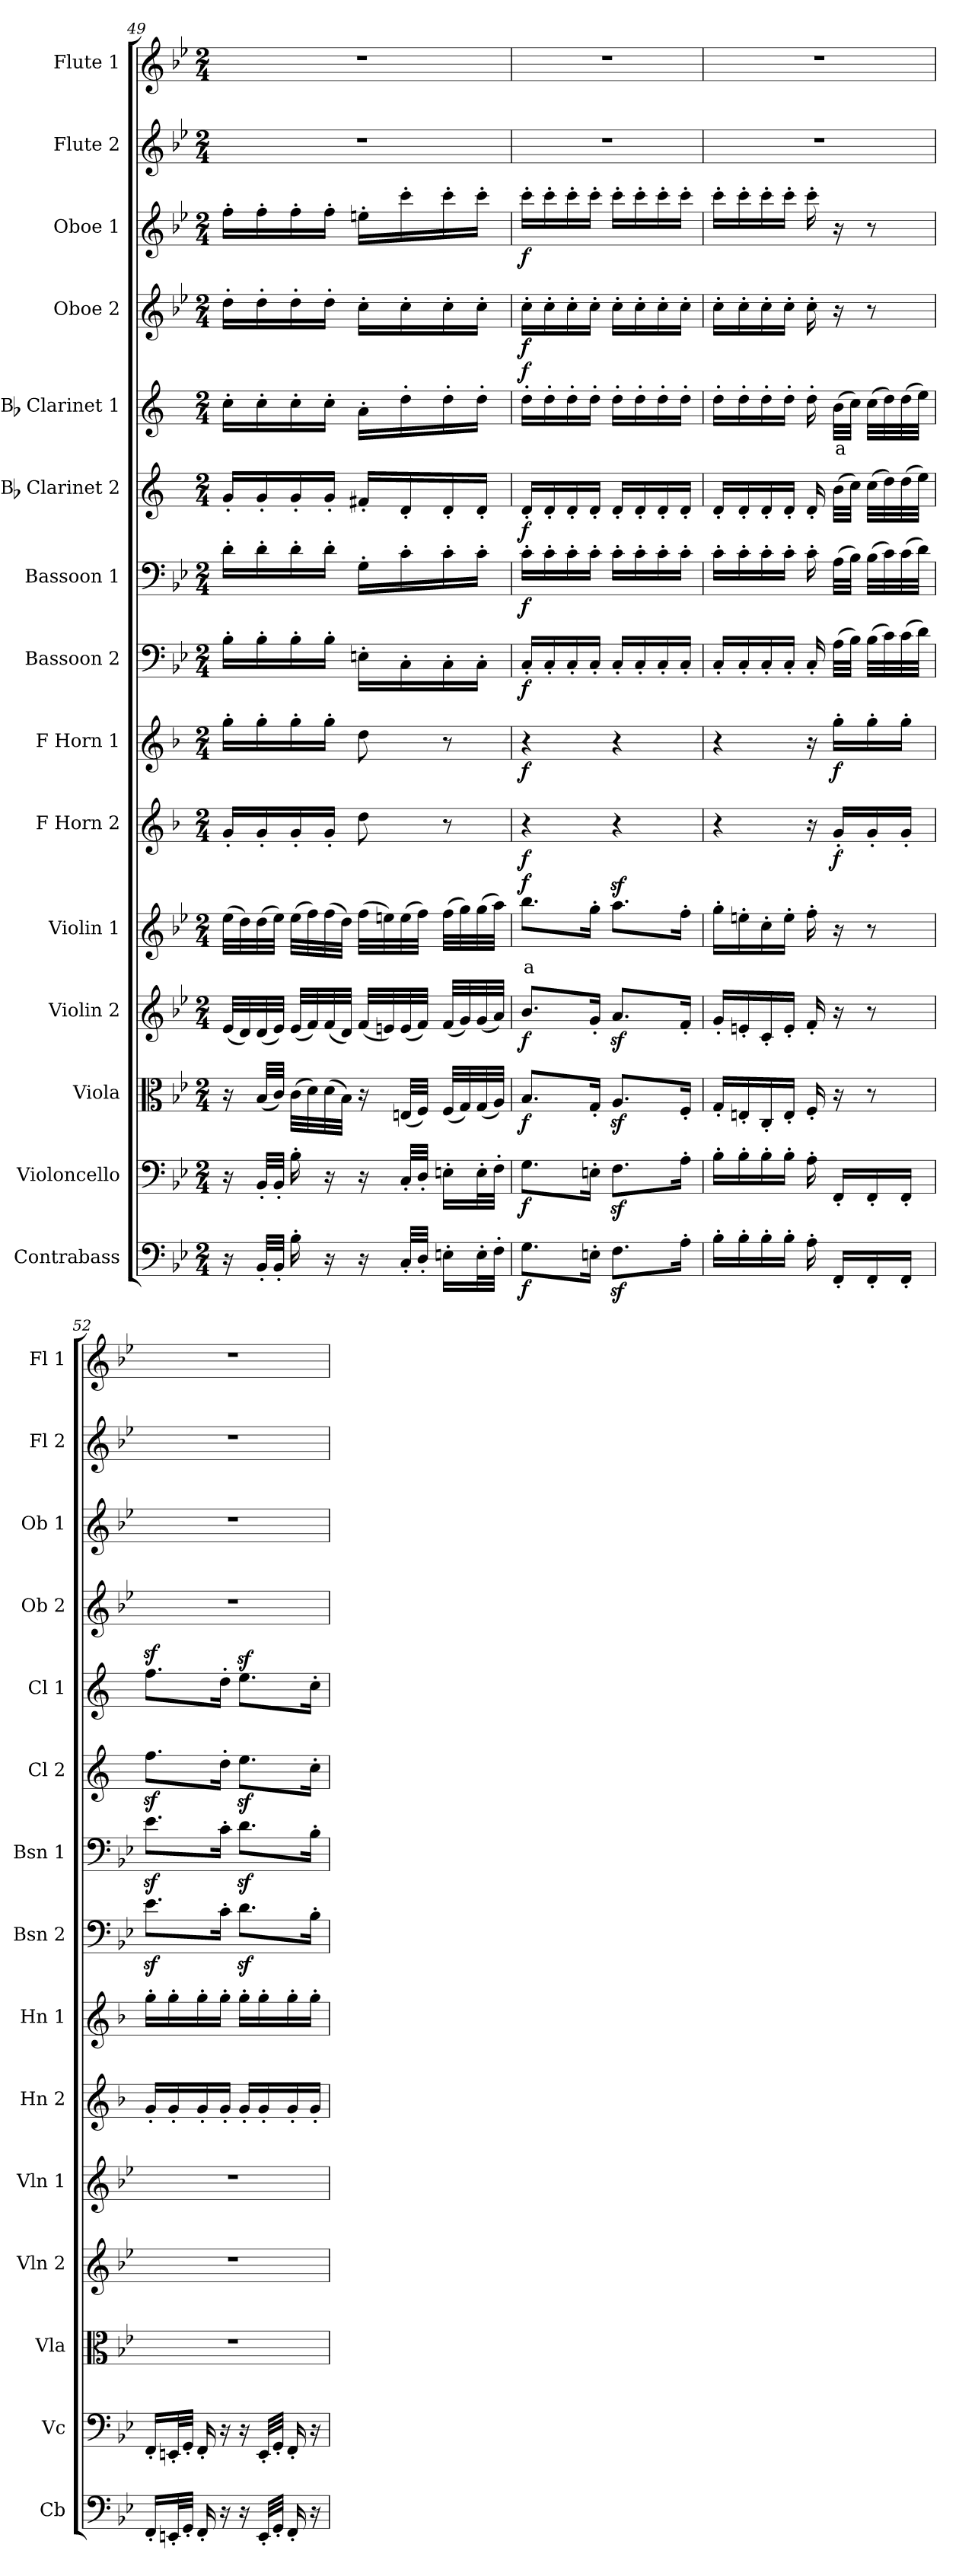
**kern	**dynam	**kern	**dynam	**kern	**dynam	**kern	**dynam	**kern	**text	**dynam	**kern	**dynam	**kern	**dynam	**kern	**dynam	**kern	**dynam	**kern	**dynam	**kern	**text	**dynam	**kern	**dynam	**kern	**dynam	**kern	**kern
*part15	*part15	*part14	*part14	*part13	*part13	*part12	*part12	*part11	*part11	*part11	*part10	*part10	*part9	*part9	*part8	*part8	*part7	*part7	*part6	*part6	*part5	*part5	*part5	*part4	*part4	*part3	*part3	*part2	*part1
*staff15	*staff15	*staff14	*staff14	*staff13	*staff13	*staff12	*staff12	*staff11	*staff11	*staff11	*staff10	*staff10	*staff9	*staff9	*staff8	*staff8	*staff7	*staff7	*staff6	*staff6	*staff5	*staff5	*staff5	*staff4	*staff4	*staff3	*staff3	*staff2	*staff1
*I"Contrabass	*	*I"Violoncello	*	*I"Viola	*	*I"Violin 2	*	*I"Violin 1	*	*	*I"F Horn 2	*	*I"F Horn 1	*	*I"Bassoon 2	*	*I"Bassoon 1	*	*I"Bb Clarinet 2	*	*I"Bb Clarinet 1	*	*	*I"Oboe 2	*	*I"Oboe 1	*	*I"Flute 2	*I"Flute 1
*I'Cb	*	*I'Vc	*	*I'Vla	*	*I'Vln 2	*	*I'Vln 1	*	*	*I'Hn 2	*	*I'Hn 1	*	*I'Bsn 2	*	*I'Bsn 1	*	*I'Cl 2	*	*I'Cl 1	*	*	*I'Ob 2	*	*I'Ob 1	*	*I'Fl 2	*I'Fl 1
*clefF4	*	*clefF4	*	*clefC3	*	*clefG2	*	*clefG2	*	*	*clefG2	*	*clefG2	*	*clefF4	*	*clefF4	*	*clefG2	*	*clefG2	*	*	*clefG2	*	*clefG2	*	*clefG2	*clefG2
*ITrd7c12	*	*	*	*	*	*	*	*	*	*	*ITrd4c7	*	*ITrd4c7	*	*	*	*	*	*ITrd1c2	*	*ITrd1c2	*	*	*	*	*	*	*	*
*k[b-e-]	*	*k[b-e-]	*	*k[b-e-]	*	*k[b-e-]	*	*k[b-e-]	*	*	*k[b-e-]	*	*k[b-e-]	*	*k[b-e-]	*	*k[b-e-]	*	*k[b-e-]	*	*k[b-e-]	*	*	*k[b-e-]	*	*k[b-e-]	*	*k[b-e-]	*k[b-e-]
*M2/4	*	*M2/4	*	*M2/4	*	*M2/4	*	*M2/4	*	*	*M2/4	*	*M2/4	*	*M2/4	*	*M2/4	*	*M2/4	*	*M2/4	*	*	*M2/4	*	*M2/4	*	*M2/4	*M2/4
=49	=49	=49	=49	=49	=49	=49	=49	=49	=49	=49	=49	=49	=49	=49	=49	=49	=49	=49	=49	=49	=49	=49	=49	=49	=49	=49	=49	=49	=49
16r	.	16r	.	16r	.	(32e-/LLL	.	(32ee-\LLL	.	.	16c'/LL	.	16cc'\LL	.	16B-'\LL	.	16d'\LL	.	16f'/LL	.	16b-'\LL	.	.	16dd'\LL	.	16ff'\LL	.	2r	2r
.	.	.	.	.	.	32d/)	.	32dd\)	.	.	.	.	.	.	.	.	.	.	.	.	.	.	.	.	.	.	.	.	.
32BBB-'/LLL	.	32BB-'/LLL	.	(32B-/LLL	.	(32d/	.	(32dd\	.	.	16c'/	.	16cc'\	.	16B-'\	.	16d'\	.	16f'/	.	16b-'\	.	.	16dd'\	.	16ff'\	.	.	.
32BBB-'/JJJ	.	32BB-'/JJJ	.	32c/JJJ)	.	32e-/JJJ)	.	32ee-\JJJ)	.	.	.	.	.	.	.	.	.	.	.	.	.	.	.	.	.	.	.	.	.
16BB-'\	.	16B-'\	.	(32c\LLL	.	(32e-/LLL	.	(32ee-\LLL	.	.	16c'/	.	16cc'\	.	16B-'\	.	16d'\	.	16f'/	.	16b-'\	.	.	16dd'\	.	16ff'\	.	.	.
.	.	.	.	32d\)	.	32f/)	.	32ff\)	.	.	.	.	.	.	.	.	.	.	.	.	.	.	.	.	.	.	.	.	.
16r	.	16r	.	(32d\	.	(32f/	.	(32ff\	.	.	16c'/JJ	.	16cc'\JJ	.	16B-'\JJ	.	16d'\JJ	.	16f'/JJ	.	16b-'\JJ	.	.	16dd'\JJ	.	16ff'\JJ	.	.	.
.	.	.	.	32B-\JJJ)	.	32d/JJJ)	.	32dd\JJJ)	.	.	.	.	.	.	.	.	.	.	.	.	.	.	.	.	.	.	.	.	.
16r	.	16r	.	16r	.	(32f/LLL	.	(32ff\LLL	.	.	8g\	.	8g\	.	16En'\LL	.	16G'\LL	.	16en'/LL	.	16g'\LL	.	.	16cc'\LL	.	16een'\LL	.	.	.
.	.	.	.	.	.	32en/)	.	32een\)	.	.	.	.	.	.	.	.	.	.	.	.	.	.	.	.	.	.	.	.	.
32CC'/LLL	.	32C'/LLL	.	(32En/LLL	.	(32e/	.	(32ee\	.	.	.	.	.	.	16C'\	.	16c'\	.	16c'/	.	16cc'\	.	.	16cc'\	.	16ccc'\	.	.	.
32DD'/JJJ	.	32D'/JJJ	.	32F/JJJ)	.	32f/JJJ)	.	32ff\JJJ)	.	.	.	.	.	.	.	.	.	.	.	.	.	.	.	.	.	.	.	.	.
16EEn'\LL	.	16En'\LL	.	(32F/LLL	.	(32f/LLL	.	(32ff\LLL	.	.	8r	.	8r	.	16C'\	.	16c'\	.	16c'/	.	16cc'\	.	.	16cc'\	.	16ccc'\	.	.	.
.	.	.	.	32G/)	.	32g/)	.	32gg\)	.	.	.	.	.	.	.	.	.	.	.	.	.	.	.	.	.	.	.	.	.
32EE'\L	.	32E'\L	.	(32G/	.	(32g/	.	(32gg\	.	.	.	.	.	.	16C'\JJ	.	16c'\JJ	.	16c'/JJ	.	16cc'\JJ	.	.	16cc'\JJ	.	16ccc'\JJ	.	.	.
32FF'\JJJ	.	32F'\JJJ	.	32A/JJJ)	.	32a/JJJ)	.	32aa\JJJ)	.	.	.	.	.	.	.	.	.	.	.	.	.	.	.	.	.	.	.	.	.
=50	=50	=50	=50	=50	=50	=50	=50	=50	=50	=50	=50	=50	=50	=50	=50	=50	=50	=50	=50	=50	=50	=50	=50	=50	=50	=50	=50	=50	=50
!	!LO:DY:b	!	!LO:DY:b	!	!LO:DY:b	!	!LO:DY:b	!	!LO:LY:b:color=#FF0000	!LO:DY:b	!	!LO:DY:b	!	!LO:DY:b	!	!LO:DY:b	!	!LO:DY:b	!	!LO:DY:b	!	!	!LO:DY:b	!	!LO:DY:b	!	!LO:DY:b	!	!
8.GG\L	f	8.G\L	f	8.B-/L	f	8.b-/L	f	8.bb-\L	a	f	4r	f	4r	f	16C'/LL	f	16c'\LL	f	16c'/LL	f	16cc'\LL	.	f	16cc'\LL	f	16ccc'\LL	f	2r	2r
.	.	.	.	.	.	.	.	.	.	.	.	.	.	.	16C'/	.	16c'\	.	16c'/	.	16cc'\	.	.	16cc'\	.	16ccc'\	.	.	.
.	.	.	.	.	.	.	.	.	.	.	.	.	.	.	16C'/	.	16c'\	.	16c'/	.	16cc'\	.	.	16cc'\	.	16ccc'\	.	.	.
16EEn'\Jk	.	16En'\Jk	.	16G'/Jk	.	16g'/Jk	.	16gg'\Jk	.	.	.	.	.	.	16C'/JJ	.	16c'\JJ	.	16c'/JJ	.	16cc'\JJ	.	.	16cc'\JJ	.	16ccc'\JJ	.	.	.
8.FFz<\L	.	8.Fz<\L	.	8.Az</L	.	8.az</L	.	8.aaz<\L	.	.	4r	.	4r	.	16C'/LL	.	16c'\LL	.	16c'/LL	.	16cc'\LL	.	.	16cc'\LL	.	16ccc'\LL	.	.	.
.	.	.	.	.	.	.	.	.	.	.	.	.	.	.	16C'/	.	16c'\	.	16c'/	.	16cc'\	.	.	16cc'\	.	16ccc'\	.	.	.
.	.	.	.	.	.	.	.	.	.	.	.	.	.	.	16C'/	.	16c'\	.	16c'/	.	16cc'\	.	.	16cc'\	.	16ccc'\	.	.	.
16AA'\Jk	.	16A'\Jk	.	16F'/Jk	.	16f'/Jk	.	16ff'\Jk	.	.	.	.	.	.	16C'/JJ	.	16c'\JJ	.	16c'/JJ	.	16cc'\JJ	.	.	16cc'\JJ	.	16ccc'\JJ	.	.	.
=51	=51	=51	=51	=51	=51	=51	=51	=51	=51	=51	=51	=51	=51	=51	=51	=51	=51	=51	=51	=51	=51	=51	=51	=51	=51	=51	=51	=51	=51
16BB-'\LL	.	16B-'\LL	.	16G'/LL	.	16g'/LL	.	16gg'\LL	.	.	4r	.	4r	.	16C'/LL	.	16c'\LL	.	16c'/LL	.	16cc'\LL	.	.	16cc'\LL	.	16ccc'\LL	.	2r	2r
16BB-'\	.	16B-'\	.	16En'/	.	16en'/	.	16een'\	.	.	.	.	.	.	16C'/	.	16c'\	.	16c'/	.	16cc'\	.	.	16cc'\	.	16ccc'\	.	.	.
16BB-'\	.	16B-'\	.	16C'/	.	16c'/	.	16cc'\	.	.	.	.	.	.	16C'/	.	16c'\	.	16c'/	.	16cc'\	.	.	16cc'\	.	16ccc'\	.	.	.
16BB-'\JJ	.	16B-'\JJ	.	16E'/JJ	.	16e'/JJ	.	16ee'\JJ	.	.	.	.	.	.	16C'/JJ	.	16c'\JJ	.	16c'/JJ	.	16cc'\JJ	.	.	16cc'\JJ	.	16ccc'\JJ	.	.	.
16AA'\	.	16A'\	.	16F'/	.	16f'/	.	16ff'\	.	.	16r	.	16r	.	16C'/	.	16c'\	.	16c'/	.	16cc'\	.	.	16cc'\	.	16ccc'\	.	.	.
!	!	!	!	!	!	!	!	!	!	!	!	!LO:DY:b	!	!LO:DY:b	!	!	!	!	!	!	!	!LO:LY:b:color=#FF0000	!	!	!	!	!	!	!
16FFF'/LL	.	16FF'/LL	.	16r	.	16r	.	16r	.	.	16c'/LL	f	16cc'\LL	f	(32A\LLL	.	(32A\LLL	.	(32a\LLL	.	(32a\LLL	a	.	16r	.	16r	.	.	.
.	.	.	.	.	.	.	.	.	.	.	.	.	.	.	32B-\JJJ)	.	32B-\JJJ)	.	32b-\JJJ)	.	32b-\JJJ)	.	.	.	.	.	.	.	.
16FFF'/	.	16FF'/	.	8r	.	8r	.	8r	.	.	16c'/	.	16cc'\	.	(32B-\LLL	.	(32B-\LLL	.	(32b-\LLL	.	(32b-\LLL	.	.	8r	.	8r	.	.	.
.	.	.	.	.	.	.	.	.	.	.	.	.	.	.	32c\)	.	32c\)	.	32cc\)	.	32cc\)	.	.	.	.	.	.	.	.
16FFF'/JJ	.	16FF'/JJ	.	.	.	.	.	.	.	.	16c'/JJ	.	16cc'\JJ	.	(32c\	.	(32c\	.	(32cc\	.	(32cc\	.	.	.	.	.	.	.	.
.	.	.	.	.	.	.	.	.	.	.	.	.	.	.	32d\JJJ)	.	32d\JJJ)	.	32dd\JJJ)	.	32dd\JJJ)	.	.	.	.	.	.	.	.
!!LO:PB:g=z
=52	=52	=52	=52	=52	=52	=52	=52	=52	=52	=52	=52	=52	=52	=52	=52	=52	=52	=52	=52	=52	=52	=52	=52	=52	=52	=52	=52	=52	=52
16FFF'/LL	.	16FF'/LL	.	2r	.	2r	.	2r	.	.	16c'/LL	.	16cc'\LL	.	8.e-z<\L	.	8.e-z<\L	.	8.ee-z<\L	.	8.ee-z<\L	.	.	2r	.	2r	.	2r	2r
32EEEn'/L	.	32EEn'/L	.	.	.	.	.	.	.	.	16c'/	.	16cc'\	.	.	.	.	.	.	.	.	.	.	.	.	.	.	.	.
32GGG'/JJJ	.	32GG'/JJJ	.	.	.	.	.	.	.	.	.	.	.	.	.	.	.	.	.	.	.	.	.	.	.	.	.	.	.
16FFF'/	.	16FF'/	.	.	.	.	.	.	.	.	16c'/	.	16cc'\	.	.	.	.	.	.	.	.	.	.	.	.	.	.	.	.
16r	.	16r	.	.	.	.	.	.	.	.	16c'/JJ	.	16cc'\JJ	.	16c'\Jk	.	16c'\Jk	.	16cc'\Jk	.	16cc'\Jk	.	.	.	.	.	.	.	.
16r	.	16r	.	.	.	.	.	.	.	.	16c'/LL	.	16cc'\LL	.	8.dz<\L	.	8.dz<\L	.	8.ddz<\L	.	8.ddz<\L	.	.	.	.	.	.	.	.
32EEE'/LLL	.	32EE'/LLL	.	.	.	.	.	.	.	.	16c'/	.	16cc'\	.	.	.	.	.	.	.	.	.	.	.	.	.	.	.	.
32GGG'/JJJ	.	32GG'/JJJ	.	.	.	.	.	.	.	.	.	.	.	.	.	.	.	.	.	.	.	.	.	.	.	.	.	.	.
16FFF'/	.	16FF'/	.	.	.	.	.	.	.	.	16c'/	.	16cc'\	.	.	.	.	.	.	.	.	.	.	.	.	.	.	.	.
16r	.	16r	.	.	.	.	.	.	.	.	16c'/JJ	.	16cc'\JJ	.	16B-'\Jk	.	16B-'\Jk	.	16b-'\Jk	.	16b-'\Jk	.	.	.	.	.	.	.	.
=	=	=	=	=	=	=	=	=	=	=	=	=	=	=	=	=	=	=	=	=	=	=	=	=	=	=	=	=	=
*-	*-	*-	*-	*-	*-	*-	*-	*-	*-	*-	*-	*-	*-	*-	*-	*-	*-	*-	*-	*-	*-	*-	*-	*-	*-	*-	*-	*-	*-
